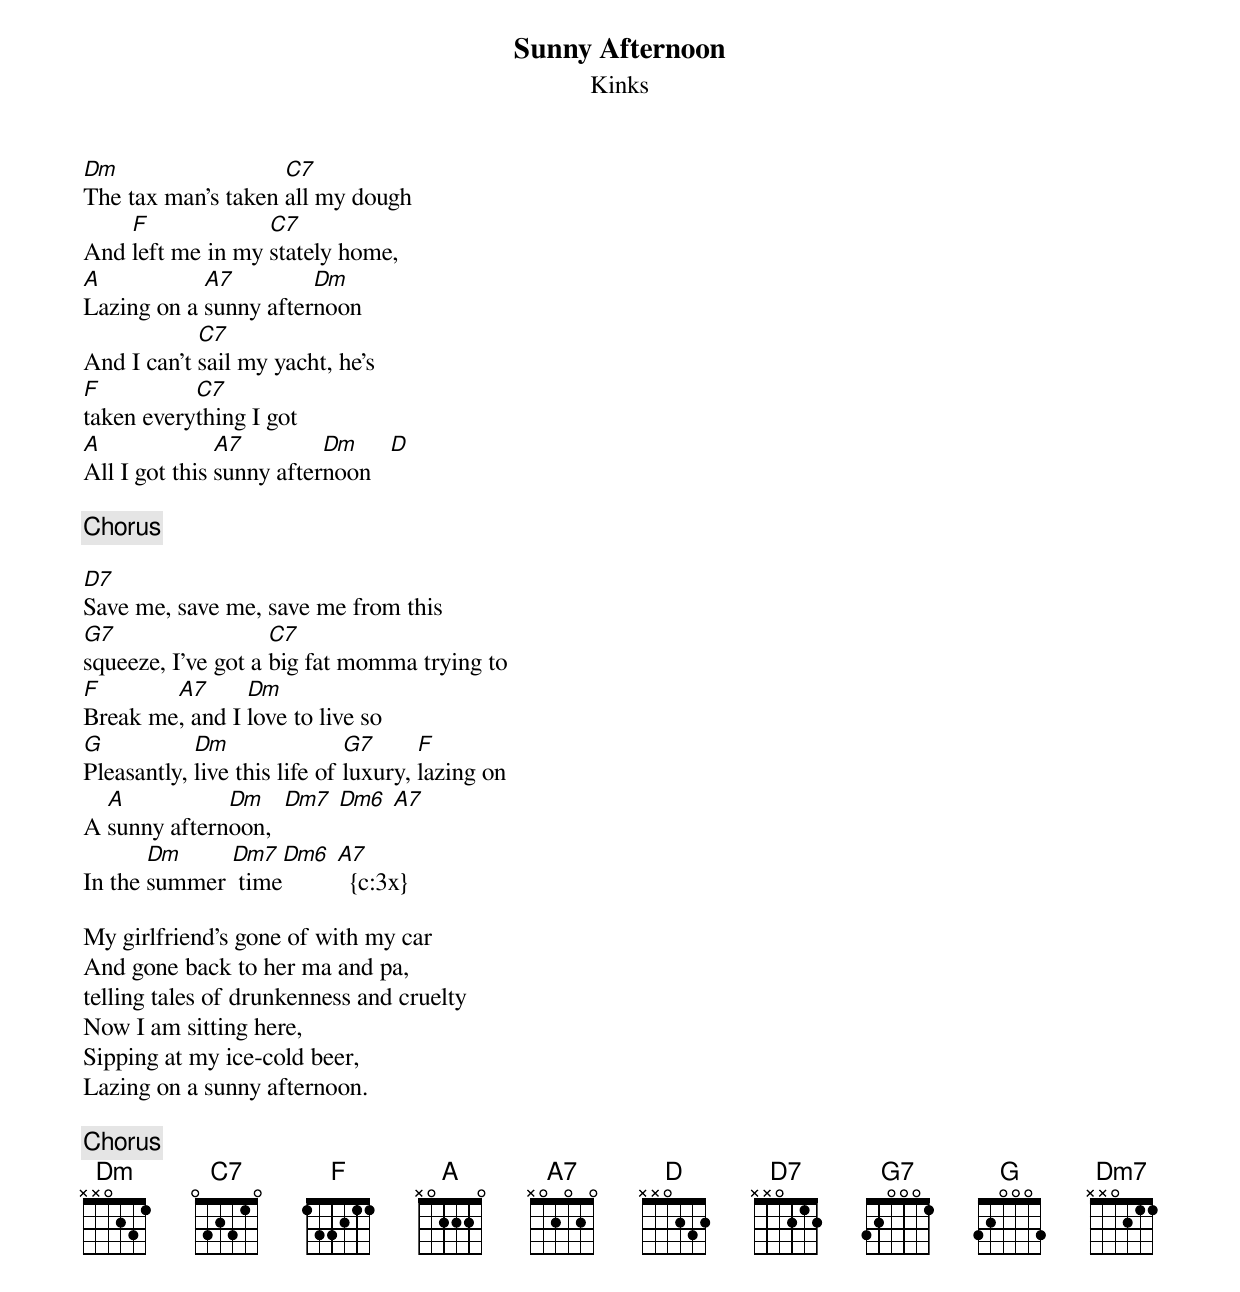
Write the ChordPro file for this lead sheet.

{title:Sunny Afternoon}
{st:Kinks}

[Dm]The tax man's taken [C7]all my dough
And [F]left me in my [C7]stately home,
[A]Lazing on a [A7]sunny after[Dm]noon
And I can't [C7]sail my yacht, he's
[F]taken every[C7]thing I got
[A]All I got this [A7]sunny after[Dm]noon   [D]

{c:Chorus}

[D7]Save me, save me, save me from this
[G7]squeeze, I've got a [C7]big fat momma trying to
[F]Break me[A7], and I [Dm]love to live so
[G]Pleasantly, [Dm]live this life of [G7]luxury, [F]lazing on
A [A]sunny aftern[Dm]oon,  [Dm7] [Dm6] [A7]
In the [Dm]summer [Dm7] time[Dm6] [A7]  {c:3x}

My girlfriend's gone of with my car
And gone back to her ma and pa,
telling tales of drunkenness and cruelty
Now I am sitting here,
Sipping at my ice-cold beer,
Lazing on a sunny afternoon.

{c:Chorus}
